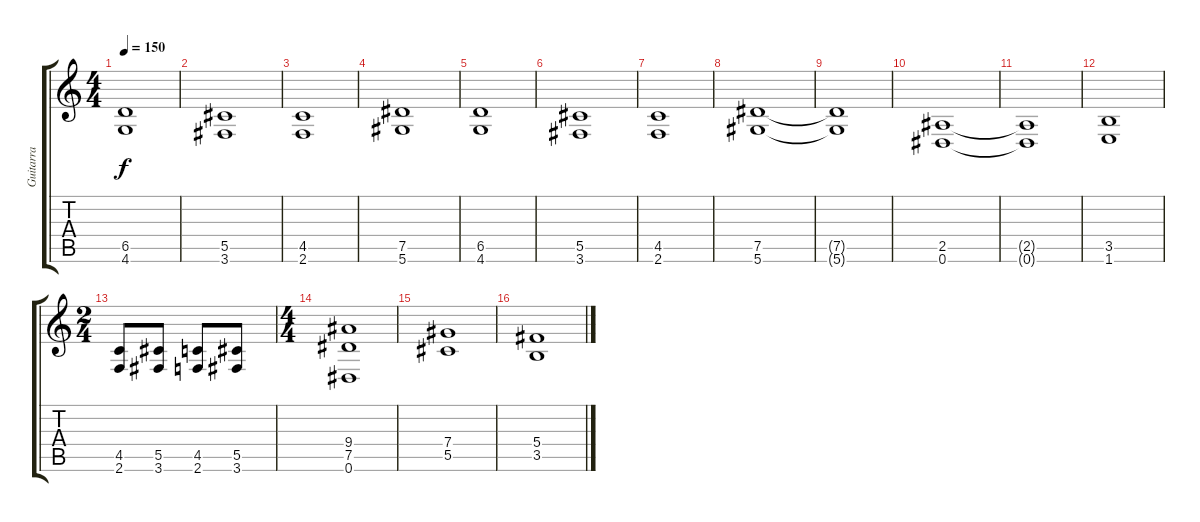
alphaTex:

\track ("Guitarra" "Guitarra") {instrument distortionguitar}
\staff {score tabs}
\tuning (Eb4 Bb3 Gb3 Db3 Ab2 Eb2) {hide}
\ts (4 4)
\tempo 150
\clef g2
\ks c
(6.5 4.6).1{dy f} |
(5.5 3.6).1 |
(4.5 2.6).1 |
(7.5 5.6).1 |
(6.5 4.6).1 |
(5.5 3.6).1 |
(4.5 2.6).1 |
(7.5 5.6).1 |
(7.5{t} 5.6{t}).1 |
(2.5 0.6).1 |
(2.5{t} 0.6{t}).1 |
(3.5 1.6).1 |
\ts (2 4)
(4.5 2.6).8 (5.5 3.6).8 (4.5 2.6).8 (5.5 3.6).8 |
\ts (4 4)
(9.4 7.5 0.6).1 |
(7.4 5.5).1 |
(5.4 3.5).1
